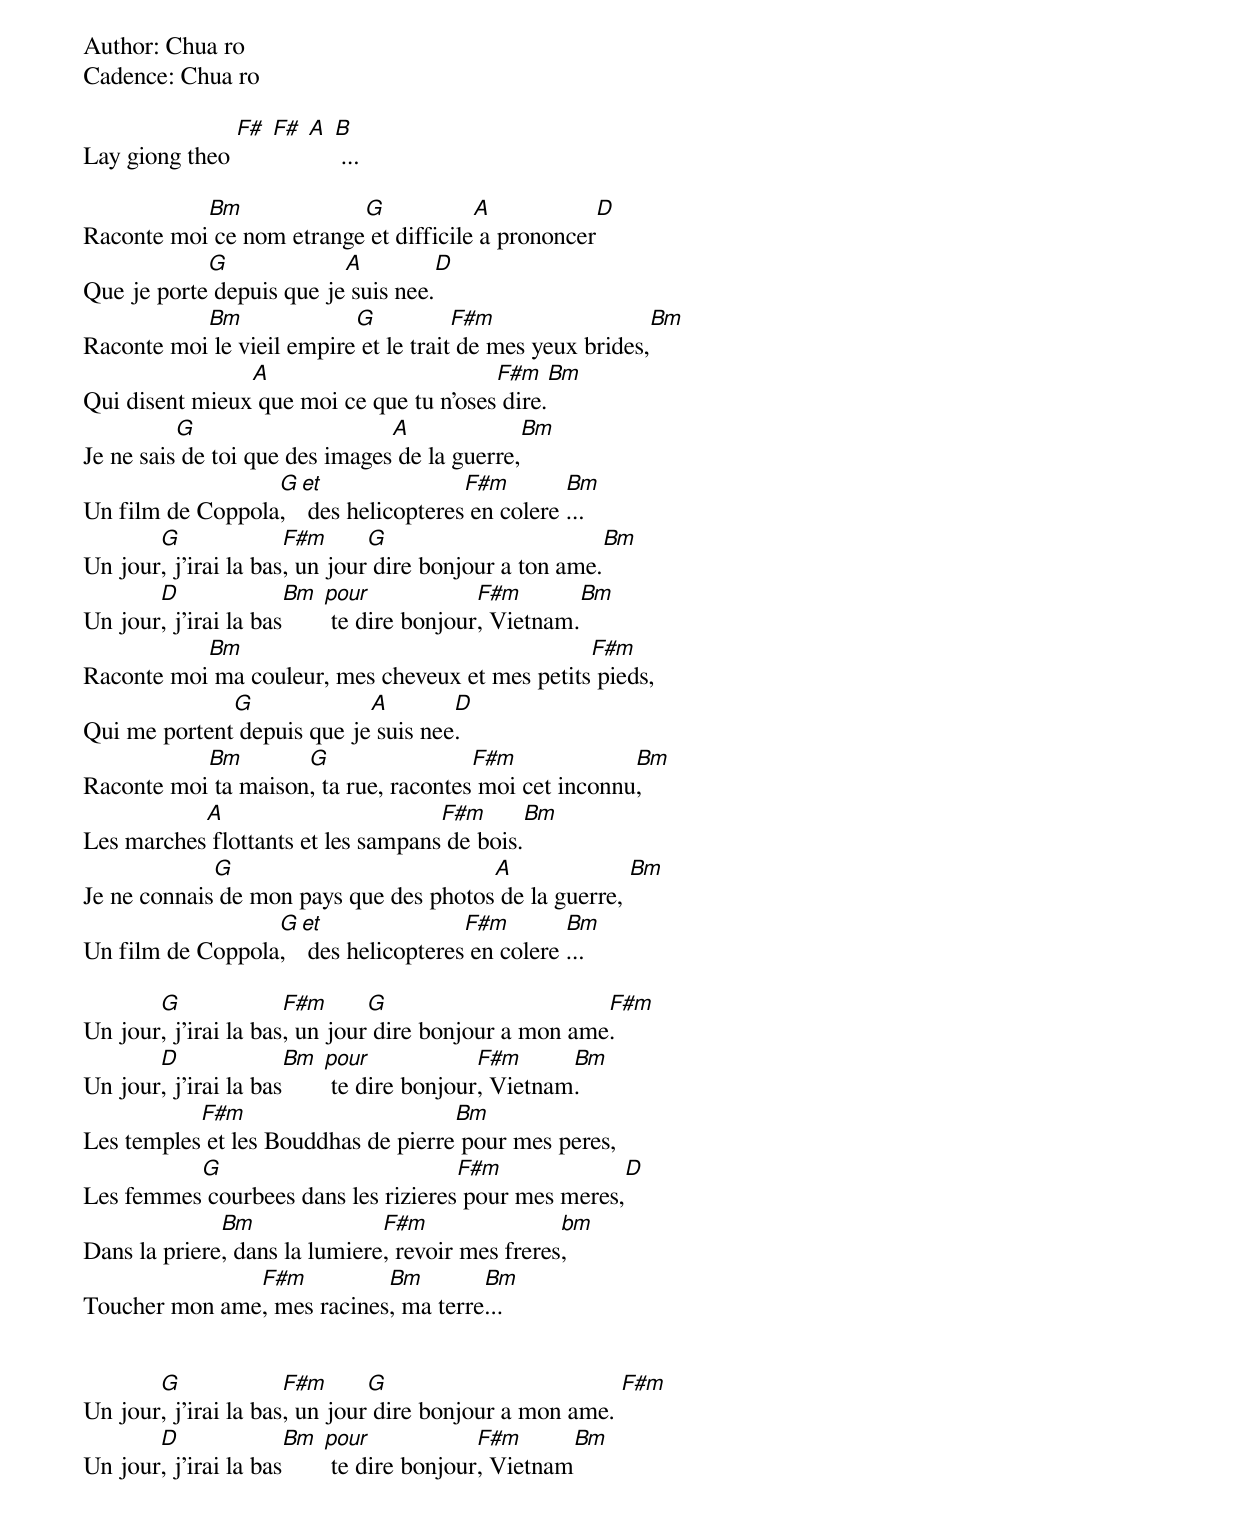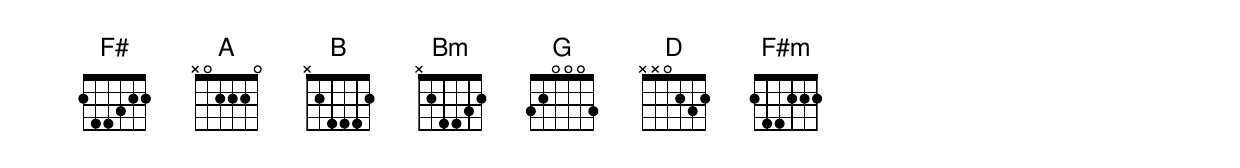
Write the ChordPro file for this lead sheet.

Author: Chua ro
Cadence: Chua ro

Lay giong theo [F#] [F#] [A] [B] ...

Raconte moi[Bm] ce nom etrange[G] et difficile[A] a prononcer[D]
Que je porte[G] depuis que je[A] suis nee.[D]
Raconte moi[Bm] le vieil empire[G] et le trait[F#m] de mes yeux brides,[Bm]
Qui disent mieux[A] que moi ce que tu noses[F#m] dire.[Bm]
Je ne sais[G] de toi que des images[A] de la guerre,[Bm]
Un film de Coppola[G], [et] des helicopteres[F#m] en colere [Bm]...
Un jour[G], jirai la bas[F#m], un jour[G] dire bonjour a ton ame.[Bm]
Un jour[D], jirai la bas[Bm] [pour] te dire bonjour[F#m], Vietnam.[Bm]
Raconte moi[Bm] ma couleur, mes cheveux et mes petits[F#m] pieds,
Qui me portent[G] depuis que je[A] suis nee[D].
Raconte moi[Bm] ta maison[G], ta rue, racontes[F#m] moi cet inconnu[Bm],
Les marches[A] flottants et les sampans[F#m] de bois.[Bm]
Je ne connais[G] de mon pays que des photos[A] de la guerre, [Bm]
Un film de Coppola[G], [et] des helicopteres[F#m] en colere [Bm]...

Un jour[G], jirai la bas[F#m], un jour[G] dire bonjour a mon ame[F#m].
Un jour[D], jirai la bas[Bm] [pour] te dire bonjour[F#m], Vietnam[Bm].
Les temples[F#m] et les Bouddhas de pierre[Bm] pour mes peres,
Les femmes[G] courbees dans les rizieres[F#m] pour mes meres,[D]
Dans la priere[Bm], dans la lumiere[F#m], revoir mes freres[bm],
Toucher mon ame[F#m], mes racines[Bm], ma terre[Bm]...


Un jour[G], jirai la bas[F#m], un jour[G] dire bonjour a mon ame. [F#m]
Un jour[D], jirai la bas[Bm] [pour] te dire bonjour[F#m], Vietnam[Bm]
